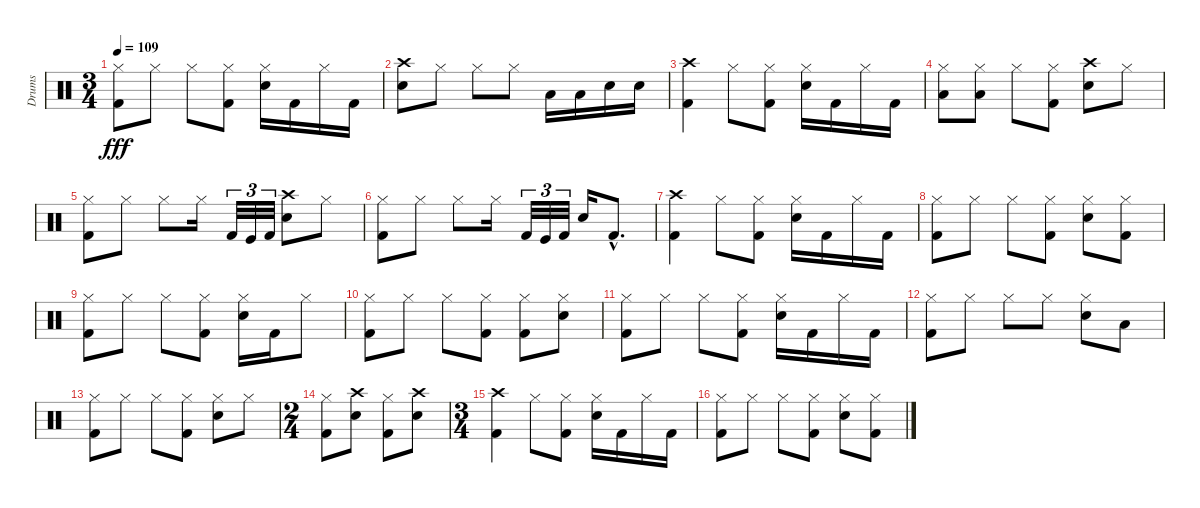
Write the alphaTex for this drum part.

\track ("Drums" "Drums") {instrument percussion}
\staff {score}
\articulation defaults
\ts (3 4)
\tempo 109
\clef neutral
\ks c
("Hi-Hat (closed)" "Kick (hit) 2").8{dy fff} "Hi-Hat (closed)".8 "Hi-Hat (closed)".8 ("Hi-Hat (closed)" "Kick (hit) 2").8 ("Hi-Hat (closed)" "Electric Snare (hit)").16 "Kick (hit) 2".16 "Hi-Hat (closed)".16 "Kick (hit) 2".16 |
("Crash high (hit)" "Electric Snare (hit)").8 "Hi-Hat (closed)".8 "Hi-Hat (closed)".8 "Hi-Hat (closed)".8 "Low Tom (hit)".16 "Low Tom (hit)".16 "Electric Snare (hit)".16 "Electric Snare (hit)".16 |
("Crash high (hit)" "Kick (hit) 2").4 "Hi-Hat (closed)".8 ("Hi-Hat (closed)" "Kick (hit) 2").8 ("Hi-Hat (closed)" "Electric Snare (hit)").16 "Kick (hit) 2".16 "Hi-Hat (closed)".16 "Kick (hit) 2".16 |
("Hi-Hat (closed)" "Low Tom (hit)").8 ("Hi-Hat (closed)" "Low Tom (hit)").8 "Hi-Hat (closed)".8 ("Hi-Hat (closed)" "Kick (hit) 2").8 ("Crash high (hit)" "Electric Snare (hit)").8 "Hi-Hat (closed)".8 |
("Hi-Hat (closed)" "Kick (hit) 2").8 "Hi-Hat (closed)".8 "Hi-Hat (closed)".8 "Hi-Hat (closed)".16 "Kick (hit) 2".32{tu (3 2)} "Kick (hit)".32{tu (3 2)} "Kick (hit) 2".32{tu (3 2)} ("Crash high (hit)" "Electric Snare (hit)").8 "Hi-Hat (closed)".8 |
("Hi-Hat (closed)" "Kick (hit) 2").8 "Hi-Hat (closed)".8 "Hi-Hat (closed)".8 "Hi-Hat (closed)".16 "Kick (hit) 2".32{tu (3 2)} "Kick (hit)".32{tu (3 2)} "Kick (hit) 2".32{tu (3 2)} "Electric Snare (hit)".16 "Kick (hit) 2"{hac}.8{d} |
("Crash high (hit)" "Kick (hit) 2").4 "Hi-Hat (closed)".8 ("Hi-Hat (closed)" "Kick (hit) 2").8 ("Hi-Hat (closed)" "Electric Snare (hit)").16 "Kick (hit) 2".16 "Hi-Hat (closed)".16 "Kick (hit) 2".16 |
("Hi-Hat (closed)" "Kick (hit) 2").8 "Hi-Hat (closed)".8 "Hi-Hat (closed)".8 ("Hi-Hat (closed)" "Kick (hit) 2").8 ("Hi-Hat (closed)" "Electric Snare (hit)").8 ("Hi-Hat (closed)" "Kick (hit) 2").8 |
("Hi-Hat (closed)" "Kick (hit) 2").8 "Hi-Hat (closed)".8 "Hi-Hat (closed)".8 ("Hi-Hat (closed)" "Kick (hit) 2").8 ("Hi-Hat (closed)" "Electric Snare (hit)").16 "Kick (hit) 2".16 "Hi-Hat (closed)".8 |
("Hi-Hat (closed)" "Kick (hit) 2").8 "Hi-Hat (closed)".8 "Hi-Hat (closed)".8 ("Hi-Hat (closed)" "Kick (hit) 2").8 ("Hi-Hat (closed)" "Kick (hit) 2").8 ("Hi-Hat (closed)" "Electric Snare (hit)").8 |
("Hi-Hat (closed)" "Kick (hit) 2").8 "Hi-Hat (closed)".8 "Hi-Hat (closed)".8 ("Hi-Hat (closed)" "Kick (hit) 2").8 ("Hi-Hat (closed)" "Electric Snare (hit)").16 "Kick (hit) 2".16 "Hi-Hat (closed)".16 "Kick (hit) 2".16 |
("Hi-Hat (closed)" "Kick (hit) 2").8 "Hi-Hat (closed)".8 "Hi-Hat (closed)".8 "Hi-Hat (closed)".8 ("Hi-Hat (closed)" "Electric Snare (hit)").8 "Low Tom (hit)".8 |
("Hi-Hat (closed)" "Kick (hit) 2").8 "Hi-Hat (closed)".8 "Hi-Hat (closed)".8 ("Hi-Hat (closed)" "Kick (hit) 2").8 ("Hi-Hat (closed)" "Snare (hit) 2").8 "Hi-Hat (closed)".8 |
\ts (2 4)
("Hi-Hat (closed)" "Kick (hit) 2").8 ("Crash high (hit)" "Electric Snare (hit)").8 ("Hi-Hat (closed)" "Kick (hit) 2").8 ("Crash high (hit)" "Electric Snare (hit)").8 |
\ts (3 4)
("Crash high (hit)" "Kick (hit) 2").4 "Hi-Hat (closed)".8 ("Hi-Hat (closed)" "Kick (hit) 2").8 ("Hi-Hat (closed)" "Electric Snare (hit)").16 "Kick (hit) 2".16 "Hi-Hat (closed)".16 "Kick (hit) 2".16 |
("Hi-Hat (closed)" "Kick (hit) 2").8 "Hi-Hat (closed)".8 "Hi-Hat (closed)".8 ("Hi-Hat (closed)" "Kick (hit) 2").8 ("Hi-Hat (closed)" "Electric Snare (hit)").8 ("Hi-Hat (closed)" "Kick (hit) 2").8
